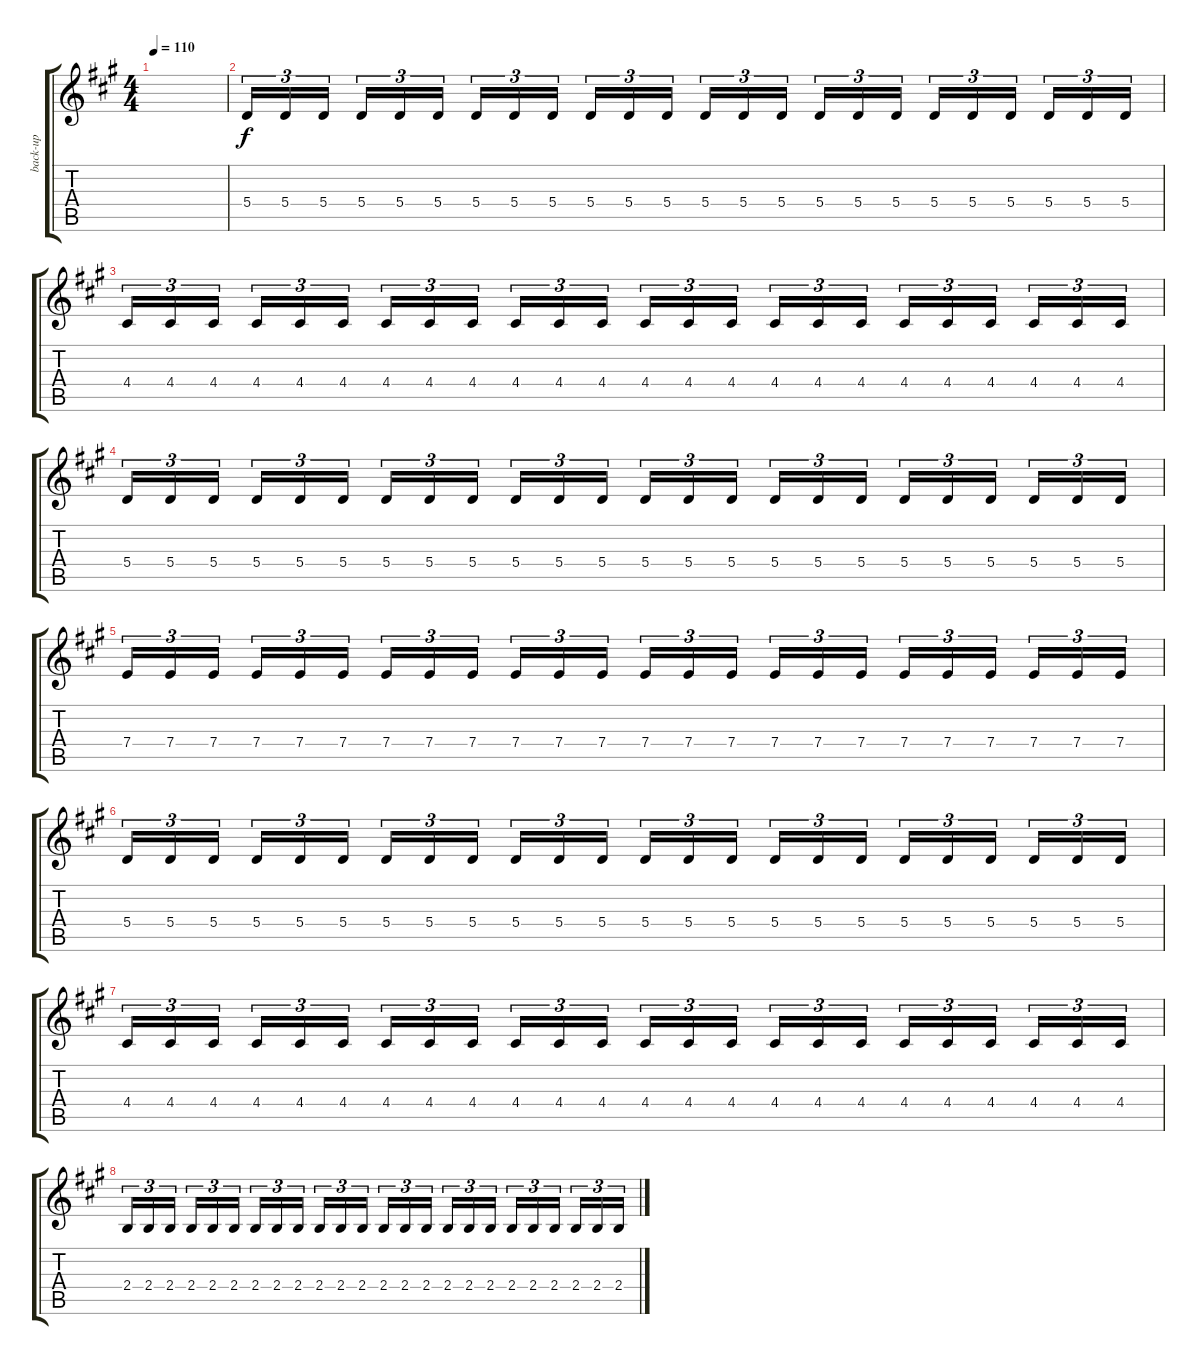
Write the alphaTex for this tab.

\track ("back-up" "back-up") {instrument distortionguitar}
\staff {score tabs}
\tuning (B3 Gb3 D3 A2 E2 B1) {hide}
\ts (4 4)
\tempo 110
\clef g2
\ks a
|
5.4.16{tu (3 2)} 5.4.16{tu (3 2)} 5.4.16{tu (3 2) beam splitsecondary} 5.4.16{tu (3 2)} 5.4.16{tu (3 2)} 5.4.16{tu (3 2)} 5.4.16{tu (3 2)} 5.4.16{tu (3 2)} 5.4.16{tu (3 2) beam splitsecondary} 5.4.16{tu (3 2)} 5.4.16{tu (3 2)} 5.4.16{tu (3 2)} 5.4.16{tu (3 2)} 5.4.16{tu (3 2)} 5.4.16{tu (3 2) beam splitsecondary} 5.4.16{tu (3 2)} 5.4.16{tu (3 2)} 5.4.16{tu (3 2)} 5.4.16{tu (3 2)} 5.4.16{tu (3 2)} 5.4.16{tu (3 2) beam splitsecondary} 5.4.16{tu (3 2)} 5.4.16{tu (3 2)} 5.4.16{tu (3 2)} |
4.4.16{tu (3 2)} 4.4.16{tu (3 2)} 4.4.16{tu (3 2) beam splitsecondary} 4.4.16{tu (3 2)} 4.4.16{tu (3 2)} 4.4.16{tu (3 2)} 4.4.16{tu (3 2)} 4.4.16{tu (3 2)} 4.4.16{tu (3 2) beam splitsecondary} 4.4.16{tu (3 2)} 4.4.16{tu (3 2)} 4.4.16{tu (3 2)} 4.4.16{tu (3 2)} 4.4.16{tu (3 2)} 4.4.16{tu (3 2) beam splitsecondary} 4.4.16{tu (3 2)} 4.4.16{tu (3 2)} 4.4.16{tu (3 2)} 4.4.16{tu (3 2)} 4.4.16{tu (3 2)} 4.4.16{tu (3 2) beam splitsecondary} 4.4.16{tu (3 2)} 4.4.16{tu (3 2)} 4.4.16{tu (3 2)} |
5.4.16{tu (3 2)} 5.4.16{tu (3 2)} 5.4.16{tu (3 2) beam splitsecondary} 5.4.16{tu (3 2)} 5.4.16{tu (3 2)} 5.4.16{tu (3 2)} 5.4.16{tu (3 2)} 5.4.16{tu (3 2)} 5.4.16{tu (3 2) beam splitsecondary} 5.4.16{tu (3 2)} 5.4.16{tu (3 2)} 5.4.16{tu (3 2)} 5.4.16{tu (3 2)} 5.4.16{tu (3 2)} 5.4.16{tu (3 2) beam splitsecondary} 5.4.16{tu (3 2)} 5.4.16{tu (3 2)} 5.4.16{tu (3 2)} 5.4.16{tu (3 2)} 5.4.16{tu (3 2)} 5.4.16{tu (3 2) beam splitsecondary} 5.4.16{tu (3 2)} 5.4.16{tu (3 2)} 5.4.16{tu (3 2)} |
7.4.16{tu (3 2)} 7.4.16{tu (3 2)} 7.4.16{tu (3 2) beam splitsecondary} 7.4.16{tu (3 2)} 7.4.16{tu (3 2)} 7.4.16{tu (3 2)} 7.4.16{tu (3 2)} 7.4.16{tu (3 2)} 7.4.16{tu (3 2) beam splitsecondary} 7.4.16{tu (3 2)} 7.4.16{tu (3 2)} 7.4.16{tu (3 2)} 7.4.16{tu (3 2)} 7.4.16{tu (3 2)} 7.4.16{tu (3 2) beam splitsecondary} 7.4.16{tu (3 2)} 7.4.16{tu (3 2)} 7.4.16{tu (3 2)} 7.4.16{tu (3 2)} 7.4.16{tu (3 2)} 7.4.16{tu (3 2) beam splitsecondary} 7.4.16{tu (3 2)} 7.4.16{tu (3 2)} 7.4.16{tu (3 2)} |
5.4.16{tu (3 2)} 5.4.16{tu (3 2)} 5.4.16{tu (3 2) beam splitsecondary} 5.4.16{tu (3 2)} 5.4.16{tu (3 2)} 5.4.16{tu (3 2)} 5.4.16{tu (3 2)} 5.4.16{tu (3 2)} 5.4.16{tu (3 2) beam splitsecondary} 5.4.16{tu (3 2)} 5.4.16{tu (3 2)} 5.4.16{tu (3 2)} 5.4.16{tu (3 2)} 5.4.16{tu (3 2)} 5.4.16{tu (3 2) beam splitsecondary} 5.4.16{tu (3 2)} 5.4.16{tu (3 2)} 5.4.16{tu (3 2)} 5.4.16{tu (3 2)} 5.4.16{tu (3 2)} 5.4.16{tu (3 2) beam splitsecondary} 5.4.16{tu (3 2)} 5.4.16{tu (3 2)} 5.4.16{tu (3 2)} |
4.4.16{tu (3 2)} 4.4.16{tu (3 2)} 4.4.16{tu (3 2) beam splitsecondary} 4.4.16{tu (3 2)} 4.4.16{tu (3 2)} 4.4.16{tu (3 2)} 4.4.16{tu (3 2)} 4.4.16{tu (3 2)} 4.4.16{tu (3 2) beam splitsecondary} 4.4.16{tu (3 2)} 4.4.16{tu (3 2)} 4.4.16{tu (3 2)} 4.4.16{tu (3 2)} 4.4.16{tu (3 2)} 4.4.16{tu (3 2) beam splitsecondary} 4.4.16{tu (3 2)} 4.4.16{tu (3 2)} 4.4.16{tu (3 2)} 4.4.16{tu (3 2)} 4.4.16{tu (3 2)} 4.4.16{tu (3 2) beam splitsecondary} 4.4.16{tu (3 2)} 4.4.16{tu (3 2)} 4.4.16{tu (3 2)} |
2.4.16{tu (3 2)} 2.4.16{tu (3 2)} 2.4.16{tu (3 2) beam splitsecondary} 2.4.16{tu (3 2)} 2.4.16{tu (3 2)} 2.4.16{tu (3 2)} 2.4.16{tu (3 2)} 2.4.16{tu (3 2)} 2.4.16{tu (3 2) beam splitsecondary} 2.4.16{tu (3 2)} 2.4.16{tu (3 2)} 2.4.16{tu (3 2)} 2.4.16{tu (3 2)} 2.4.16{tu (3 2)} 2.4.16{tu (3 2) beam splitsecondary} 2.4.16{tu (3 2)} 2.4.16{tu (3 2)} 2.4.16{tu (3 2)} 2.4.16{tu (3 2)} 2.4.16{tu (3 2)} 2.4.16{tu (3 2) beam splitsecondary} 2.4.16{tu (3 2)} 2.4.16{tu (3 2)} 2.4.16{tu (3 2)}
